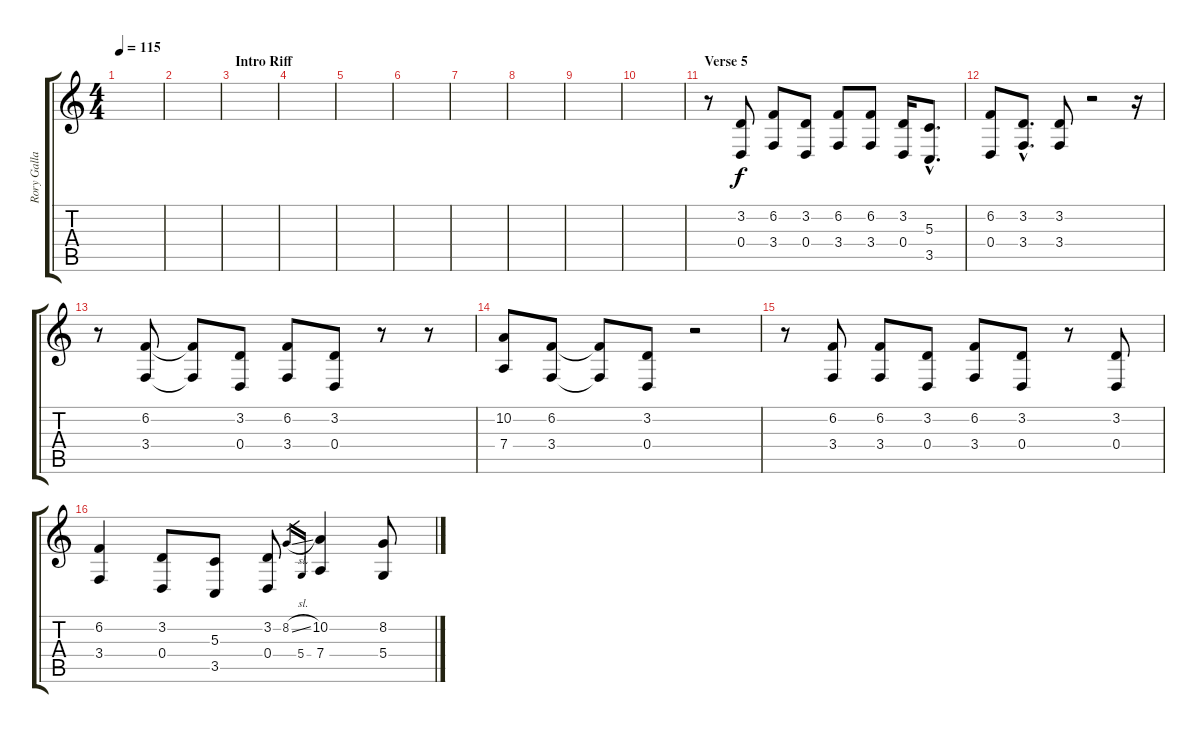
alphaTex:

\track ("Rory Gallagher Vocals" "Rory Galla") {instrument viola}
\staff {score tabs}
\tuning (E4 B3 G3 D3 A2 E2) {hide}
\ts (4 4)
\tempo 115
\clef g2
\ks c
|
|
\section ("" "Intro Riff")
|
|
|
|
|
|
|
|
\section ("" "Verse 5")
r.8 (3.2 0.4).8 (6.2 3.4).8 (3.2 0.4).8 (6.2 3.4).8 (6.2 3.4).8 (3.2 0.4).16 (5.3{hac} 3.5{hac}).8{d} |
(6.2 0.4).8 (3.2{hac} 3.4{hac}).8{d} (3.2 3.4).8 r.2 r.16 |
r.8 (6.2 3.4).8 (6.2{t} 3.4{t}).8 (3.2 0.4).8 (6.2 3.4).8 (3.2 0.4).8 r.8 r.8 |
(10.2 7.4).8 (6.2 3.4).8 (6.2{t} 3.4{t}).8 (3.2 0.4).8 r.2 |
r.8 (6.2 3.4).8 (6.2 3.4).8 (3.2 0.4).8 (6.2 3.4).8 (3.2 0.4).8 r.8 (3.2 0.4).8 |
(6.2 3.4).4 (3.2 0.4).8 (5.3 3.5).8 (3.2 0.4).8 8.2{sl}.16{gr} 5.4.16{gr} (10.2 7.4).4 (8.2 5.4).8
